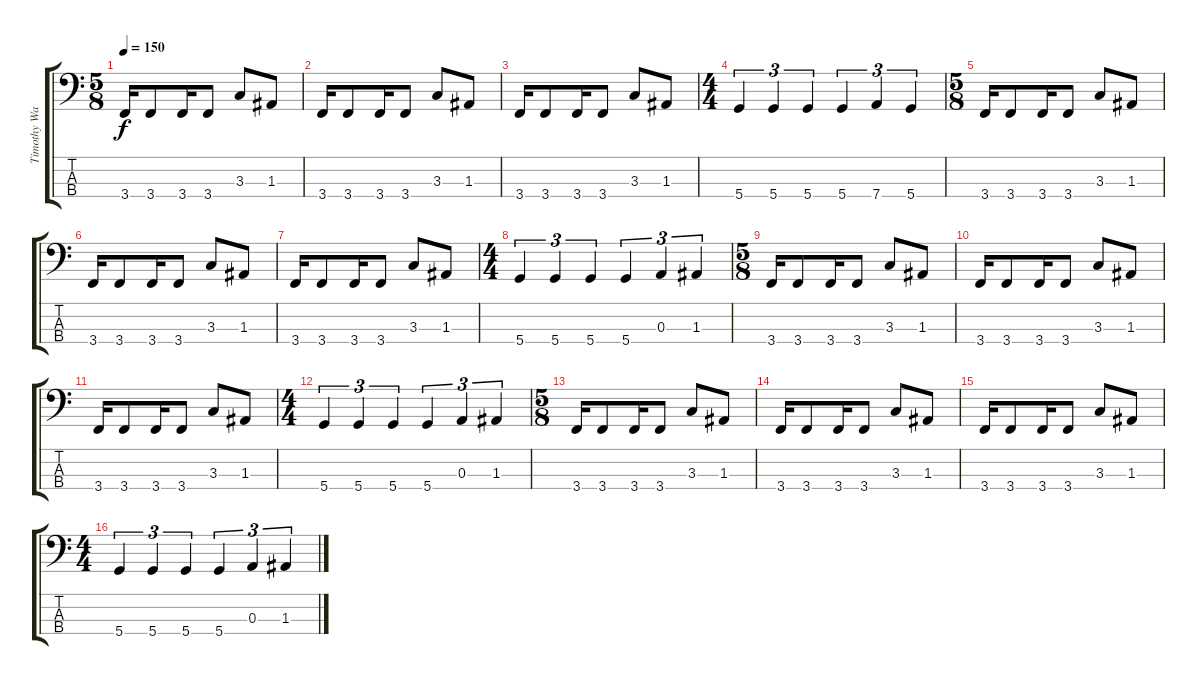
\track ("Timothy Ward" "Timothy Wa") {instrument electricbassfinger}
\staff {score tabs}
\tuning (G2 D2 A1 D1) {hide}
\ts (5 8)
\tempo 150
\clef f4
\ks c
3.4.16{dy f} 3.4.8 3.4.16 3.4.8 3.3.8 1.3.8 |
3.4.16 3.4.8 3.4.16 3.4.8 3.3.8 1.3.8 |
3.4.16 3.4.8 3.4.16 3.4.8 3.3.8 1.3.8 |
\ts (4 4)
5.4.4{tu (3 2)} 5.4.4{tu (3 2)} 5.4.4{tu (3 2)} 5.4.4{tu (3 2)} 7.4.4{tu (3 2)} 5.4.4{tu (3 2)} |
\ts (5 8)
3.4.16 3.4.8 3.4.16 3.4.8 3.3.8 1.3.8 |
3.4.16 3.4.8 3.4.16 3.4.8 3.3.8 1.3.8 |
3.4.16 3.4.8 3.4.16 3.4.8 3.3.8 1.3.8 |
\ts (4 4)
5.4.4{tu (3 2)} 5.4.4{tu (3 2)} 5.4.4{tu (3 2)} 5.4.4{tu (3 2)} 0.3.4{tu (3 2)} 1.3.4{tu (3 2)} |
\ts (5 8)
3.4.16 3.4.8 3.4.16 3.4.8 3.3.8 1.3.8 |
3.4.16 3.4.8 3.4.16 3.4.8 3.3.8 1.3.8 |
3.4.16 3.4.8 3.4.16 3.4.8 3.3.8 1.3.8 |
\ts (4 4)
5.4.4{tu (3 2)} 5.4.4{tu (3 2)} 5.4.4{tu (3 2)} 5.4.4{tu (3 2)} 0.3.4{tu (3 2)} 1.3.4{tu (3 2)} |
\ts (5 8)
3.4.16 3.4.8 3.4.16 3.4.8 3.3.8 1.3.8 |
3.4.16 3.4.8 3.4.16 3.4.8 3.3.8 1.3.8 |
3.4.16 3.4.8 3.4.16 3.4.8 3.3.8 1.3.8 |
\ts (4 4)
5.4.4{tu (3 2)} 5.4.4{tu (3 2)} 5.4.4{tu (3 2)} 5.4.4{tu (3 2)} 0.3.4{tu (3 2)} 1.3.4{tu (3 2)}
